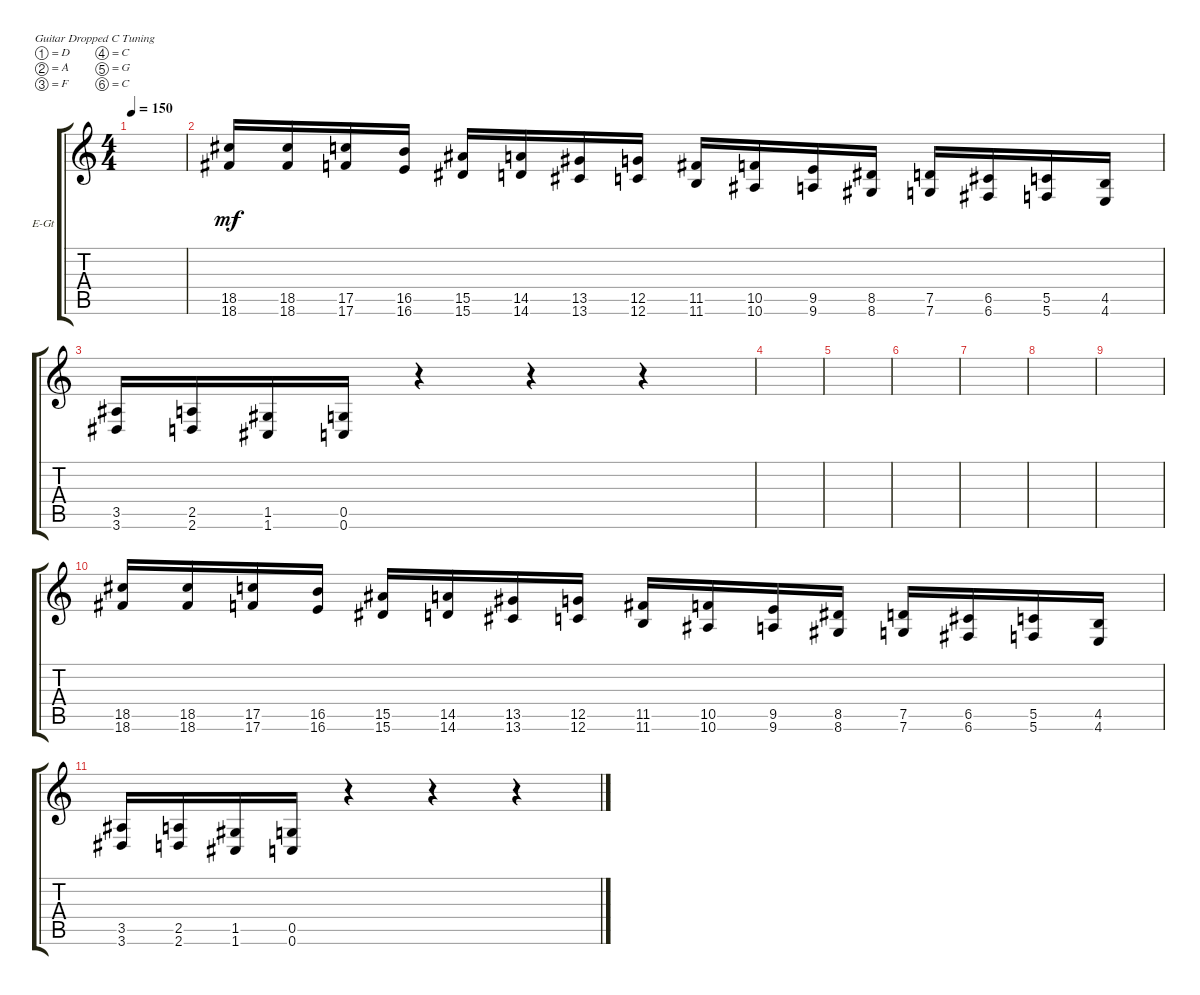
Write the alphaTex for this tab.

\bracketExtendMode groupsimilarinstruments
\firstSystemTrackNameOrientation horizontal
\otherSystemsTrackNameOrientation horizontal
\track ("Electric Guitar 3" "E-Gt") {instrument distortionguitar}
\staff {score tabs}
\tuning (D4 A3 F3 C3 G2 C2)
\ts (4 4)
\tempo 150
\clef g2
\ks c
|
(18.6 18.5).16{dy mf} (18.6 18.5).16 (17.6 17.5).16 (16.6 16.5).16 (15.6 15.5).16 (14.6 14.5).16 (13.6 13.5).16 (12.6 12.5).16 (11.6 11.5).16 (10.6 10.5).16 (9.6 9.5).16 (8.6 8.5).16 (7.6 7.5).16 (6.6 6.5).16 (5.6 5.5).16 (4.6 4.5).16 |
(3.6 3.5).16 (2.5 2.6).16 (1.6 1.5).16 (0.5 0.6).16 r.4 r.4 r.4 |
|
|
|
|
|
|
(18.6 18.5).16 (18.6 18.5).16 (17.6 17.5).16 (16.6 16.5).16 (15.6 15.5).16 (14.6 14.5).16 (13.6 13.5).16 (12.6 12.5).16 (11.6 11.5).16 (10.6 10.5).16 (9.6 9.5).16 (8.6 8.5).16 (7.6 7.5).16 (6.6 6.5).16 (5.6 5.5).16 (4.6 4.5).16 |
(3.6 3.5).16 (2.5 2.6).16 (1.6 1.5).16 (0.5 0.6).16 r.4 r.4 r.4
